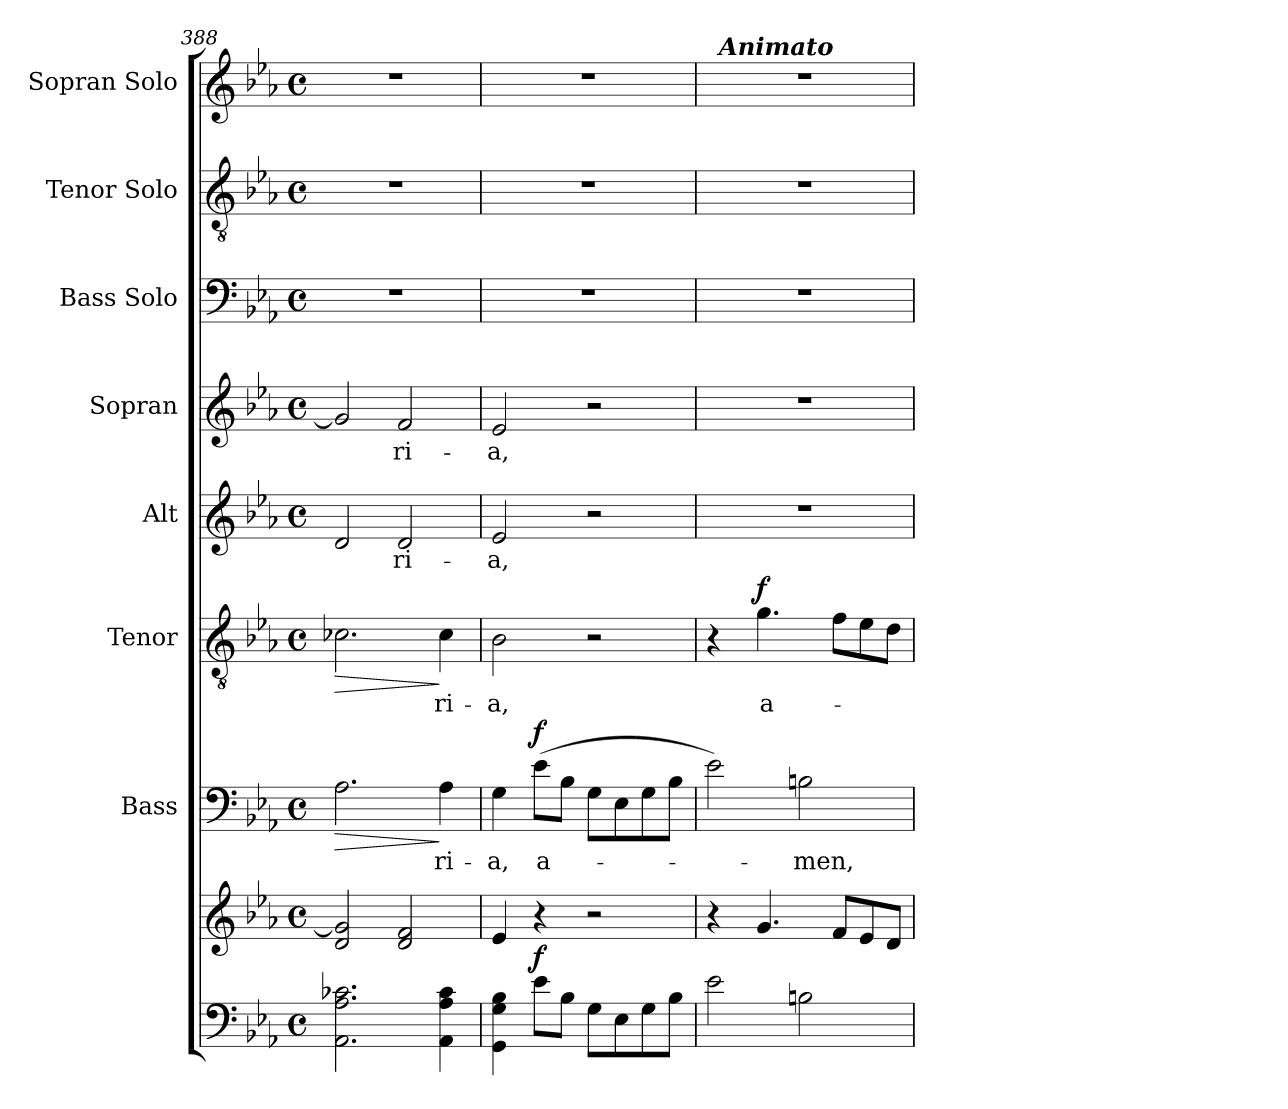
**kern	**kern	**dynam	**kern	**text	**dynam	**kern	**text	**dynam	**kern	**text	**kern	**text	**kern	**kern	**kern
*part8	*part8	*part8	*part7	*part7	*part7	*part6	*part6	*part6	*part5	*part5	*part4	*part4	*part3	*part2	*part1
*staff9	*staff8	*staff8/9	*staff7	*staff7	*staff7	*staff6	*staff6	*staff6	*staff5	*staff5	*staff4	*staff4	*staff3	*staff2	*staff1
*	*	*	*I"Bass	*	*	*I"Tenor	*	*	*I"Alt	*	*I"Sopran	*	*I"Bass Solo	*I"Tenor Solo	*I"Sopran Solo
*	*	*	*I'B.	*	*	*I'T.	*	*	*I'A.	*	*I'S.	*	*I'B. Solo	*I'T. Solo	*I'S. Solo
*clefF4	*clefG2	*	*clefF4	*	*	*clefGv2	*	*	*clefG2	*	*clefG2	*	*clefF4	*clefGv2	*clefG2
*k[b-e-a-]	*k[b-e-a-]	*	*k[b-e-a-]	*	*	*k[b-e-a-]	*	*	*k[b-e-a-]	*	*k[b-e-a-]	*	*k[b-e-a-]	*k[b-e-a-]	*k[b-e-a-]
*E-:	*E-:	*	*E-:	*	*	*E-:	*	*	*E-:	*	*E-:	*	*E-:	*E-:	*E-:
*M4/4	*M4/4	*	*M4/4	*	*	*M4/4	*	*	*M4/4	*	*M4/4	*	*M4/4	*M4/4	*M4/4
*met(c)	*met(c)	*	*met(c)	*	*	*met(c)	*	*	*met(c)	*	*met(c)	*	*met(c)	*met(c)	*met(c)
=388	=388	=388	=388	=388	=388	=388	=388	=388	=388	=388	=388	=388	=388	=388	=388
!	!	!	!	!	!LO:HP:b	!	!	!LO:HP:b	!	!	!	!	!	!	!
2.AA-\ 2.A-\ 2.c-X\	2d/ 2g/]	.	2.A-\	.	>	2.c-X\	.	>	2d/	.	2g/]	.	1r	1r	1r
!	!	!	!	!	!	!	!	!	!	!LO:LY:b	!	!LO:LY:b	!	!	!
.	2d/ 2f/	.	.	.	.	.	.	.	2d/	-ri-	2f/	-ri-	.	.	.
!	!	!	!	!LO:LY:b	!	!	!LO:LY:b	!	!	!	!	!	!	!	!
4AA-\ 4A-\ 4c-\	.	.	4A-\	-ri-	]	4c-\	-ri-	]	.	.	.	.	.	.	.
=389	=389	=389	=389	=389	=389	=389	=389	=389	=389	=389	=389	=389	=389	=389	=389
!	!	!	!	!LO:LY:b	!	!	!LO:LY:b	!	!	!LO:LY:b	!	!LO:LY:b	!	!	!
4GG\ 4G\ 4B-\	4e-/	.	4G\	-a,	.	2B-\	-a,	.	2e-/	-a,	2e-/	-a,	1r	1r	1r
!	!	!LO:DY:a=2	!	!LO:LY:b	!LO:DY:a	!	!	!	!	!	!	!	!	!	!
8e-\L	4r	f	(>8e-\L	a-	f	.	.	.	.	.	.	.	.	.	.
8B-\J	.	.	8B-\J	.	.	.	.	.	.	.	.	.	.	.	.
8G\L	2r	.	8G\L	.	.	2r	.	.	2r	.	2r	.	.	.	.
8E-\	.	.	8E-\	.	.	.	.	.	.	.	.	.	.	.	.
8G\	.	.	8G\	.	.	.	.	.	.	.	.	.	.	.	.
8B-\J	.	.	8B-\J	.	.	.	.	.	.	.	.	.	.	.	.
!!LO:LB:g=z
=390	=390	=390	=390	=390	=390	=390	=390	=390	=390	=390	=390	=390	=390	=390	=390
*	*	*	*	*	*	*	*	*	*	*	*	*	*	*	*^
2e-\	4r	.	2e-\)	.	.	4r	.	.	1r	.	1r	.	1r	1r	1r	32ryy
!	!	!	!	!	!	!	!	!	!	!	!	!	!	!	!	!LO:TX:a:Bi:t=Animato
.	.	.	.	.	.	.	.	.	.	.	.	.	.	.	.	2ryy
!	!	!	!	!	!	!	!LO:LY:b	!LO:DY:a	!	!	!	!	!	!	!	!
.	4.g/	.	.	.	.	4.g\	a-	f	.	.	.	.	.	.	.	.
!	!	!	!	!LO:LY:b	!	!	!	!	!	!	!	!	!	!	!	!
2Bn\	.	.	2Bn\	-men,	.	.	.	.	.	.	.	.	.	.	.	.
.	.	.	.	.	.	.	.	.	.	.	.	.	.	.	.	4...ryy
.	8f/L	.	.	.	.	8f\L	.	.	.	.	.	.	.	.	.	.
.	8e-/	.	.	.	.	8e-\	.	.	.	.	.	.	.	.	.	.
.	8d/J	.	.	.	.	8d\J	.	.	.	.	.	.	.	.	.	.
*	*	*	*	*	*	*	*	*	*	*	*	*	*	*	*v	*v
=	=	=	=	=	=	=	=	=	=	=	=	=	=	=	=
*-	*-	*-	*-	*-	*-	*-	*-	*-	*-	*-	*-	*-	*-	*-	*-
